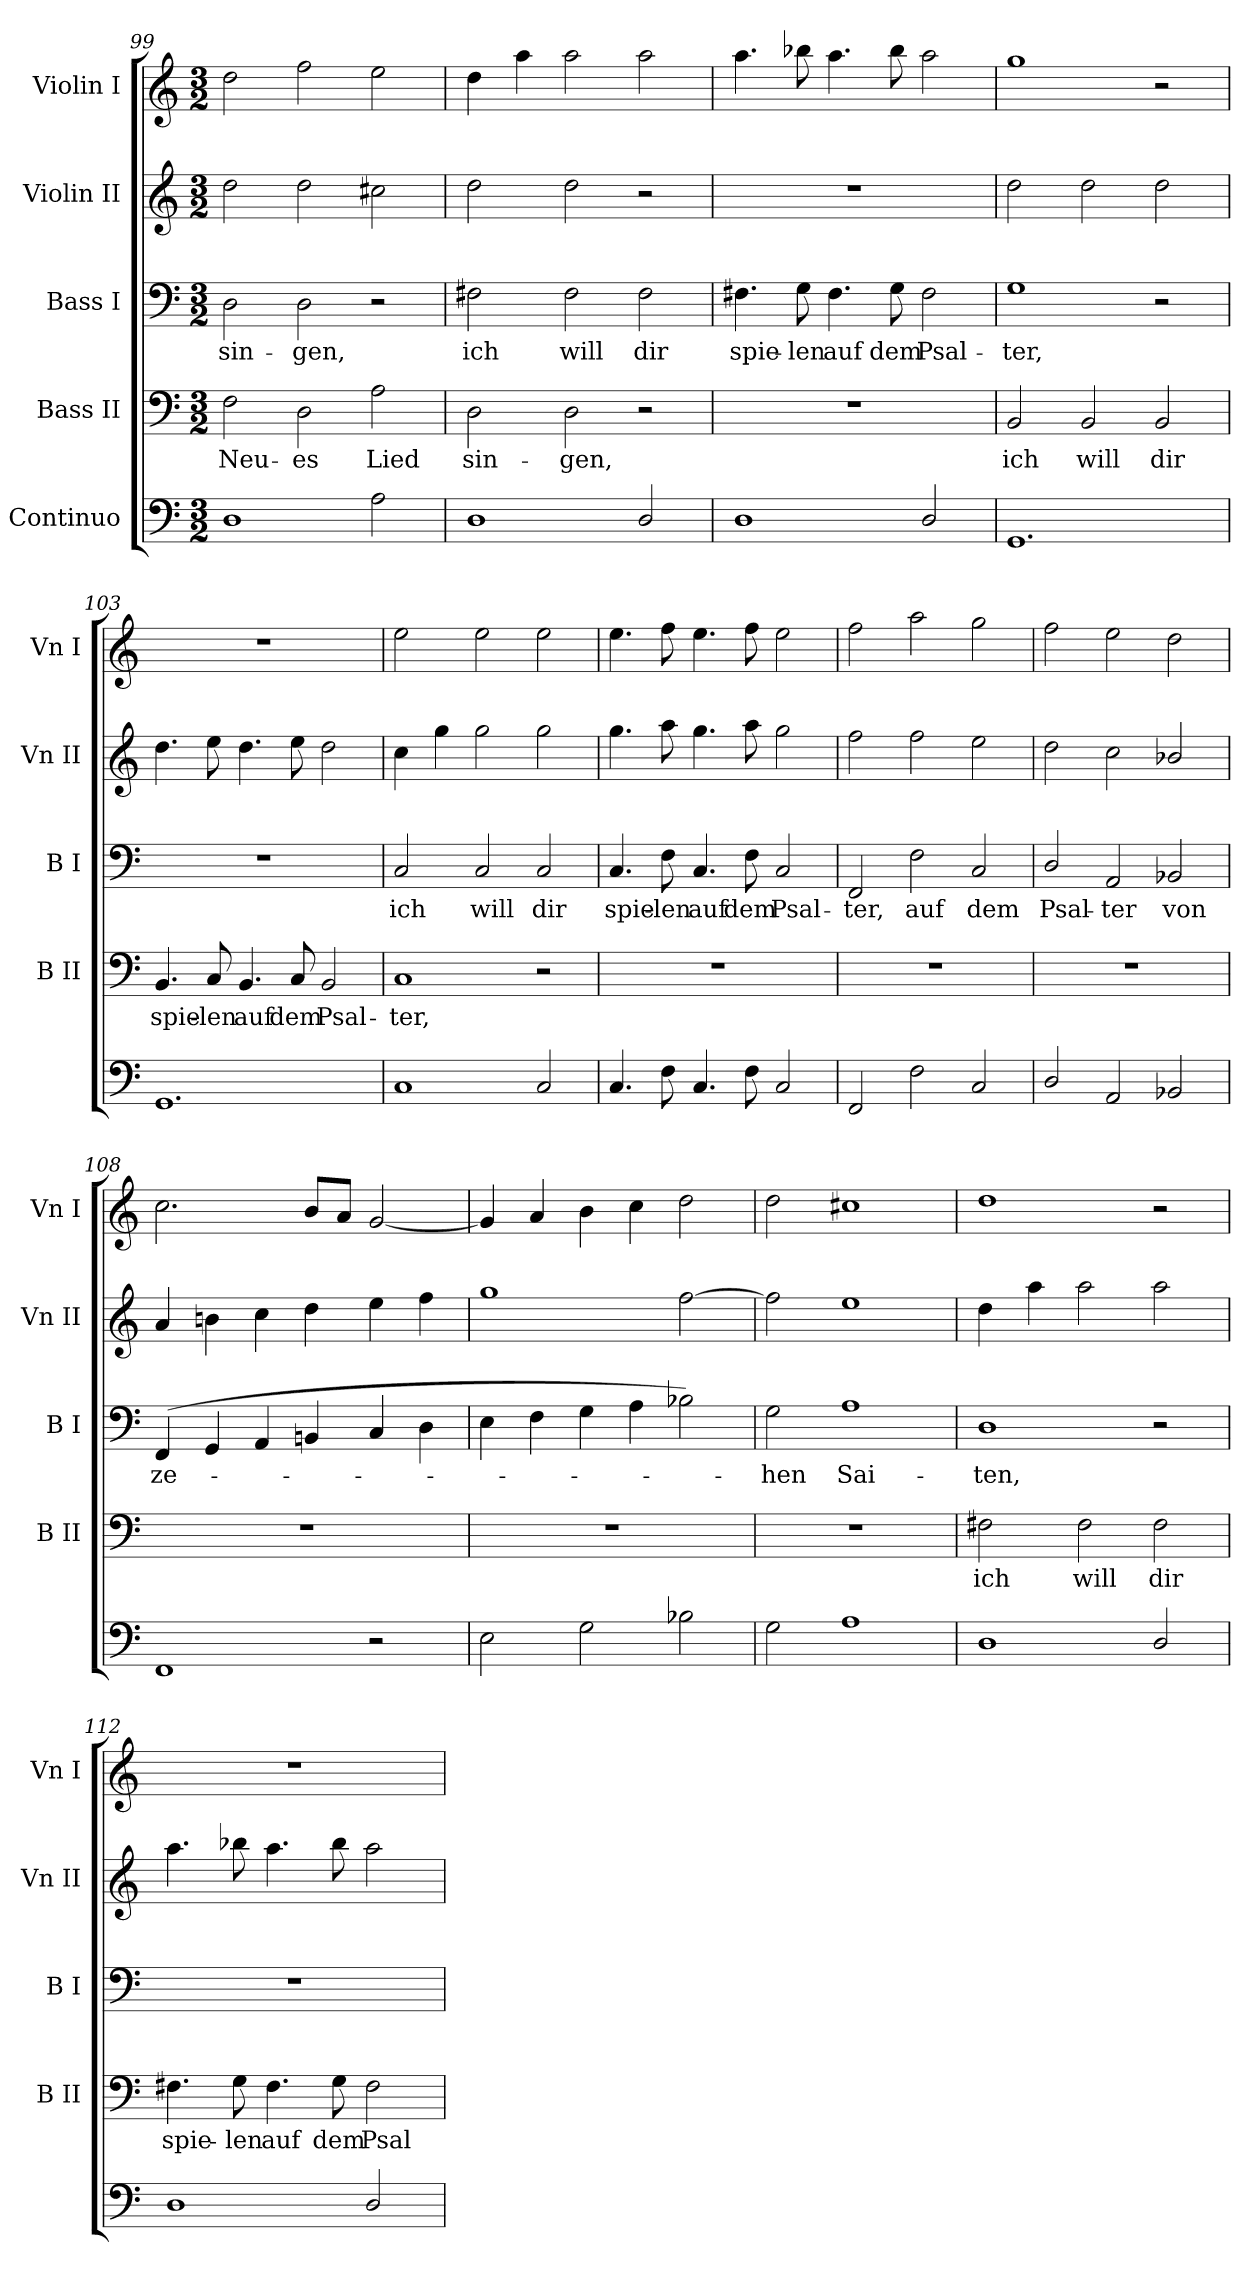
**kern	**kern	**text	**kern	**text	**kern	**kern
*part5	*part4	*part4	*part3	*part3	*part2	*part1
*staff5	*staff4	*staff4	*staff3	*staff3	*staff2	*staff1
*I"Continuo	*I"Bass II	*	*I"Bass I	*	*I"Violin II	*I"Violin I
*	*I'B II	*	*I'B I	*	*I'Vn II	*I'Vn I
*clefF4	*clefF4	*	*clefF4	*	*clefG2	*clefG2
*k[]	*k[]	*	*k[]	*	*k[]	*k[]
*C:	*C:	*	*C:	*	*C:	*C:
*M3/2	*M3/2	*	*M3/2	*	*M3/2	*M3/2
=99	=99	=99	=99	=99	=99	=99
!	!	!LO:LY:b	!	!LO:LY:b	!	!
1D	2F	Neu-	2D	sin-	2dd	2dd
!	!	!LO:LY:b	!	!LO:LY:b	!	!
.	2D	-es	2D	-gen,	2dd	2ff
!	!	!LO:LY:b	!	!	!	!
2A	2A	Lied	2r	.	2cc#X	2ee
!!LO:LB:g=z
=100	=100	=100	=100	=100	=100	=100
!	!	!LO:LY:b	!	!LO:LY:b	!	!
1D	2D	sin-	2F#X	ich	2dd	4dd
.	.	.	.	.	.	4aa
!	!	!LO:LY:b	!	!LO:LY:b	!	!
.	2D	-gen,	2F#	will	2dd	2aa
!	!	!	!	!LO:LY:b	!	!
2D/	2r	.	2F#	dir	2r	2aa
=101	=101	=101	=101	=101	=101	=101
!	!LO:N:vis=1	!	!	!LO:LY:b	!LO:N:vis=1	!
1D	1.r	.	4.F#X	spie-	1.r	4.aa
!	!	!	!	!LO:LY:b	!	!
.	.	.	8G	-len	.	8bb-X
!	!	!	!	!LO:LY:b	!	!
.	.	.	4.F#	auf	.	4.aa
!	!	!	!	!LO:LY:b	!	!
.	.	.	8G	dem	.	8bb-
!	!	!	!	!LO:LY:b	!	!
2D/	.	.	2F#	Psal-	.	2aa
=102	=102	=102	=102	=102	=102	=102
!	!	!LO:LY:b	!	!LO:LY:b	!	!
1.GG	2BB	ich	1G	-ter,	2dd	1gg
!	!	!LO:LY:b	!	!	!	!
.	2BB	will	.	.	2dd	.
!	!	!LO:LY:b	!	!	!	!
.	2BB	dir	2r	.	2dd	2r
=103	=103	=103	=103	=103	=103	=103
!	!	!LO:LY:b	!LO:N:vis=1	!	!	!LO:N:vis=1
1.GG	4.BB	spie-	1.r	.	4.dd	1.r
!	!	!LO:LY:b	!	!	!	!
.	8C	-len	.	.	8ee	.
!	!	!LO:LY:b	!	!	!	!
.	4.BB	auf	.	.	4.dd	.
!	!	!LO:LY:b	!	!	!	!
.	8C	dem	.	.	8ee	.
!	!	!LO:LY:b	!	!	!	!
.	2BB	Psal-	.	.	2dd	.
=104	=104	=104	=104	=104	=104	=104
!	!	!LO:LY:b	!	!LO:LY:b	!	!
1C	1C	-ter,	2C	ich	4cc	2ee
.	.	.	.	.	4gg	.
!	!	!	!	!LO:LY:b	!	!
.	.	.	2C	will	2gg	2ee
!	!	!	!	!LO:LY:b	!	!
2C	2r	.	2C	dir	2gg	2ee
=105	=105	=105	=105	=105	=105	=105
!	!LO:N:vis=1	!	!	!LO:LY:b	!	!
4.C	1.r	.	4.C	spie-	4.gg	4.ee
!	!	!	!	!LO:LY:b	!	!
8F	.	.	8F	-len	8aa	8ff
!	!	!	!	!LO:LY:b	!	!
4.C	.	.	4.C	auf	4.gg	4.ee
!	!	!	!	!LO:LY:b	!	!
8F	.	.	8F	dem	8aa	8ff
!	!	!	!	!LO:LY:b	!	!
2C	.	.	2C	Psal-	2gg	2ee
!!LO:LB:g=z
=106	=106	=106	=106	=106	=106	=106
!	!LO:N:vis=1	!	!	!LO:LY:b	!	!
2FF	1.r	.	2FF	-ter,	2ff	2ff
!	!	!	!	!LO:LY:b	!	!
2F	.	.	2F	auf	2ff	2aa
!	!	!	!	!LO:LY:b	!	!
2C	.	.	2C	dem	2ee	2gg
=107	=107	=107	=107	=107	=107	=107
!	!LO:N:vis=1	!	!	!LO:LY:b	!	!
2D/	1.r	.	2D/	Psal-	2dd	2ff
!	!	!	!	!LO:LY:b	!	!
2AA	.	.	2AA	-ter	2cc	2ee
!	!	!	!	!LO:LY:b	!	!
2BB-X	.	.	2BB-X	von	2b-X/	2dd
=108	=108	=108	=108	=108	=108	=108
!	!LO:N:vis=1	!	!	!LO:LY:b	!	!
1FF	1.r	.	(<4FF	ze-	4a	2.cc
.	.	.	4GG	.	4bn	.
.	.	.	4AA	.	4cc	.
.	.	.	4BBn	.	4dd	8bL
.	.	.	.	.	.	8aJ
2r	.	.	4C	.	4ee	[2g
.	.	.	4D	.	4ff	.
=109	=109	=109	=109	=109	=109	=109
!	!LO:N:vis=1	!	!	!	!	!
2E	1.r	.	4E	.	1gg	4g]
.	.	.	4F	.	.	4a
2G	.	.	4G	.	.	4b
.	.	.	4A	.	.	4cc
2B-X	.	.	2B-X)	.	[2ff	2dd
=110	=110	=110	=110	=110	=110	=110
!	!LO:N:vis=1	!	!	!LO:LY:b	!	!
2G	1.r	.	2G	hen	2ff]	2dd
!	!	!	!	!LO:LY:b	!	!
1A	.	.	1A	Sai-	1ee	1cc#X
=111	=111	=111	=111	=111	=111	=111
!	!	!LO:LY:b	!	!LO:LY:b	!	!
1D	2F#X	ich	1D	-ten,	4dd	1dd
.	.	.	.	.	4aa	.
!	!	!LO:LY:b	!	!	!	!
.	2F#	will	.	.	2aa	.
!	!	!LO:LY:b	!	!	!	!
2D/	2F#	dir	2r	.	2aa	2r
=112	=112	=112	=112	=112	=112	=112
!	!	!LO:LY:b	!LO:N:vis=1	!	!	!LO:N:vis=1
1D	4.F#X	spie-	1.r	.	4.aa	1.r
!	!	!LO:LY:b	!	!	!	!
.	8G	-len	.	.	8bb-X	.
!	!	!LO:LY:b	!	!	!	!
.	4.F#	auf	.	.	4.aa	.
!	!	!LO:LY:b	!	!	!	!
.	8G	dem	.	.	8bb-	.
!	!	!LO:LY:b	!	!	!	!
2D/	2F#	Psal-	.	.	2aa	.
=	=	=	=	=	=	=
*-	*-	*-	*-	*-	*-	*-
